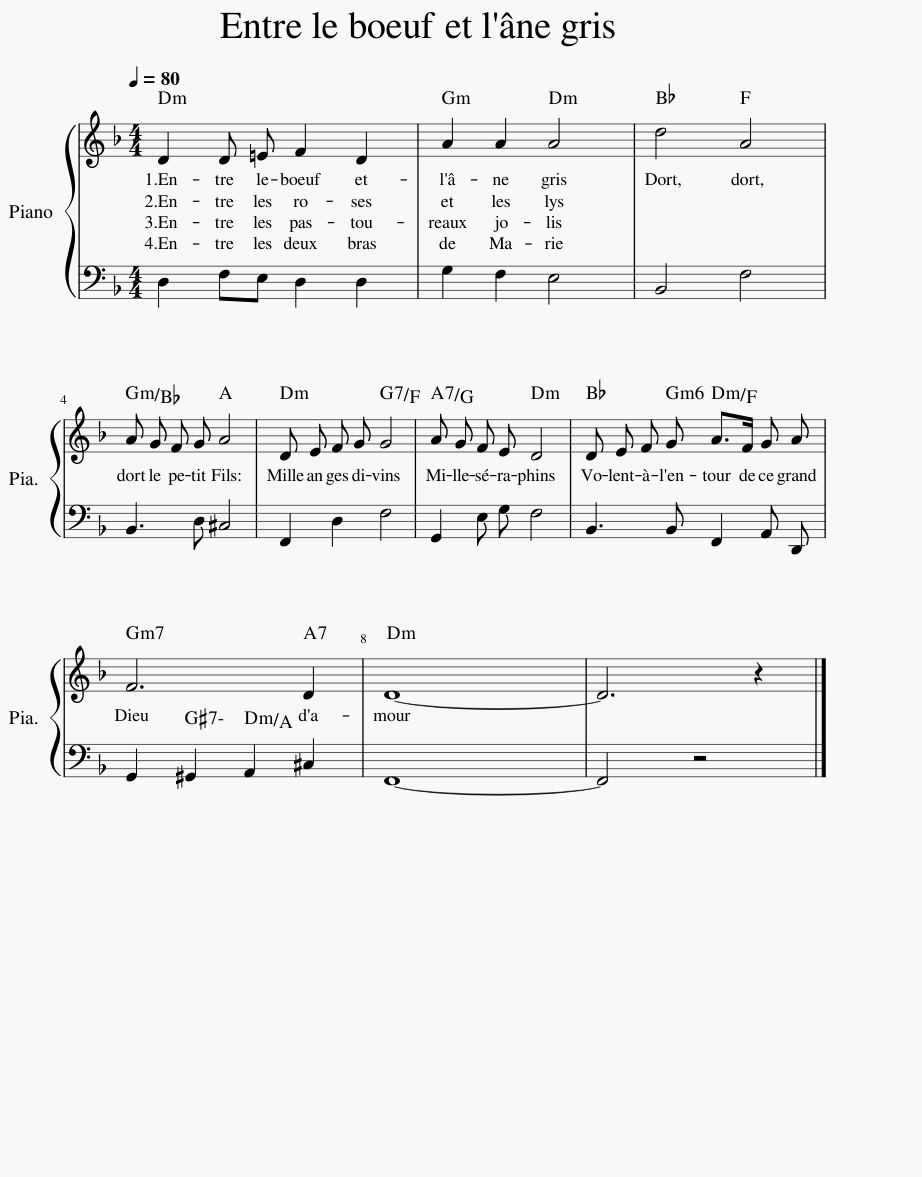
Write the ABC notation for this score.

X:1
%%score { 1 | 2 }
L:1/8
Q:1/4=80
M:4/4
I:linebreak $
K:F
V:1 treble
V:2 bass
V:1
 D2 D =E F2 D2 | A2 A2 A4 | d4 A4 |$ A G F G A4 | D E F G G4 | %5
 A G F E D4 | D E F G A>F G A |$ F6 D2 | D8- | D6 z2 |] %10
V:2
 D,2 F,E, D,2 D,2 | G,2 F,2 E,4 | B,,4 F,4 |$ B,,3 D, ^C,4 | F,,2 D,2 F,4 | %5
 G,,2 E, G, F,4 | B,,3 B,, F,,2 A,, D,, |$ G,,2 ^G,,2 A,,2 ^C,2 | F,,8- | F,,4 z4 |] %10
